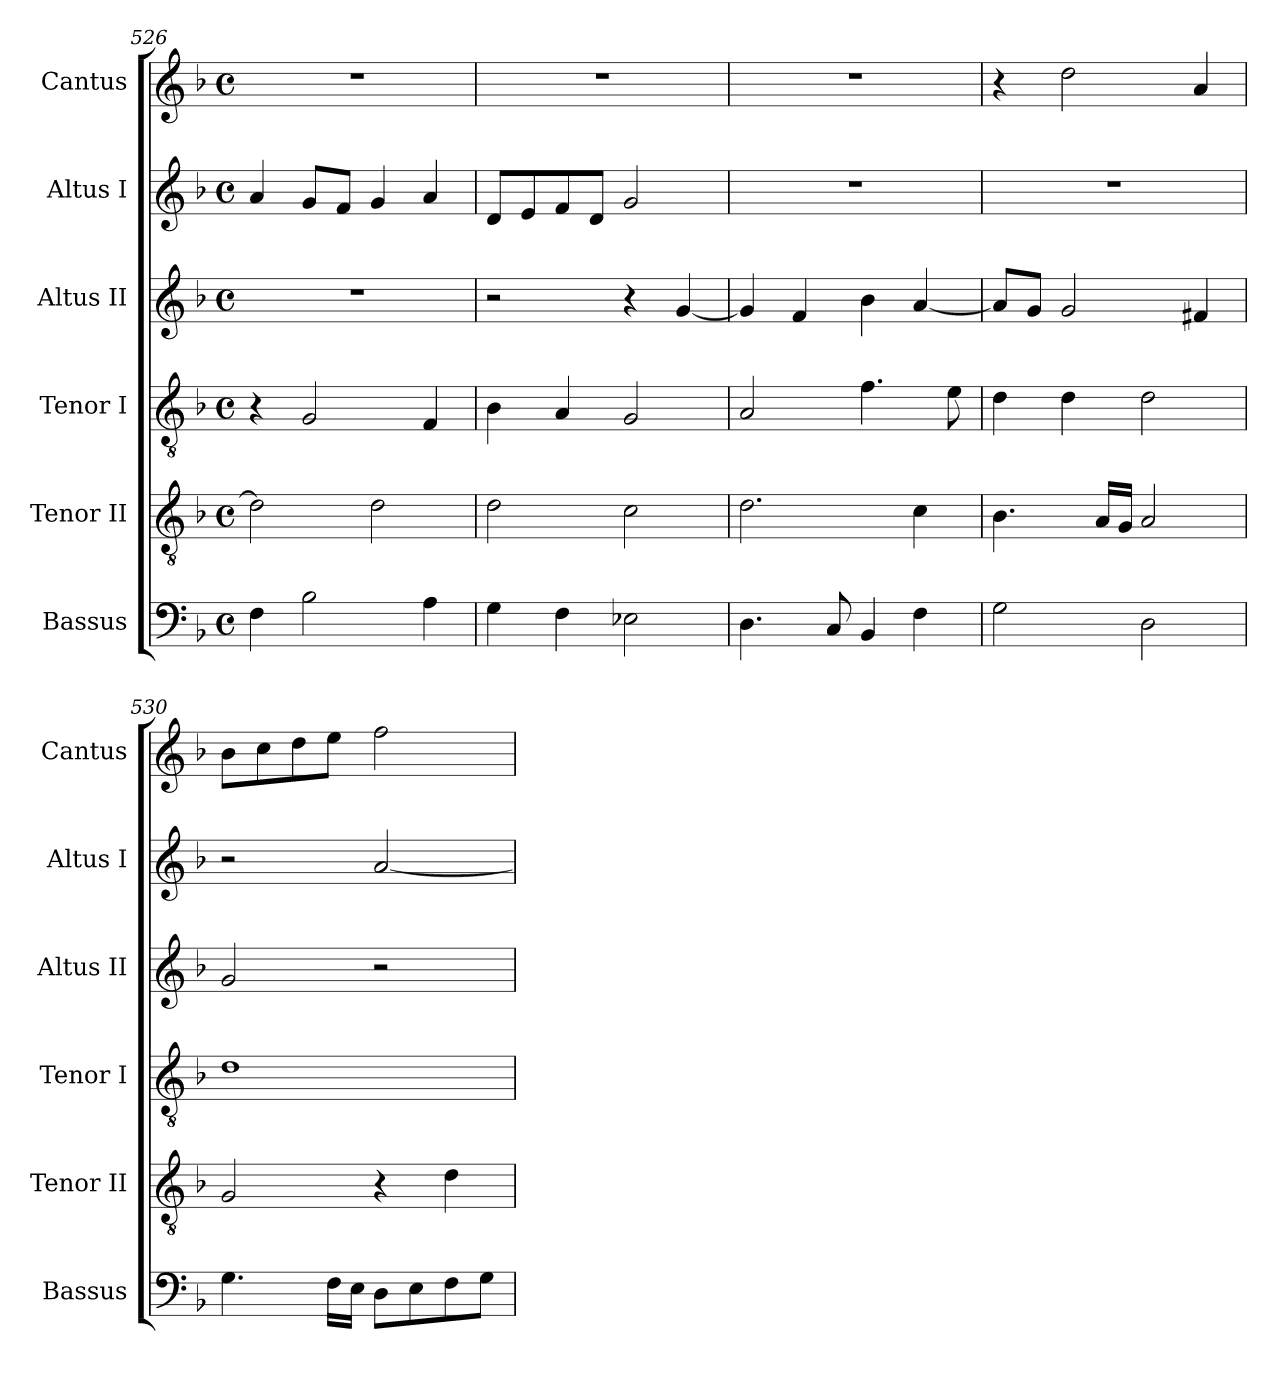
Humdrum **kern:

**kern	**kern	**kern	**kern	**kern	**kern
*part6	*part5	*part4	*part3	*part2	*part1
*staff6	*staff5	*staff4	*staff3	*staff2	*staff1
*I"Bassus	*I"Tenor II	*I"Tenor I	*I"Altus II	*I"Altus I	*I"Cantus
*I'Bassus	*I'Tenor II	*I'Tenor I	*I'Altus II	*I'Altus I	*I'Cantus
!!LO:LB:g=z
*clefF4	*clefGv2	*clefGv2	*clefG2	*clefG2	*clefG2
*k[b-]	*k[b-]	*k[b-]	*k[b-]	*k[b-]	*k[b-]
*F:	*F:	*F:	*F:	*F:	*F:
*M4/4	*M4/4	*M4/4	*M4/4	*M4/4	*M4/4
*met(c)	*met(c)	*met(c)	*met(c)	*met(c)	*met(c)
=526	=526	=526	=526	=526	=526
4F\	2d\]	4r	1r	4a/	1r
2B-\	.	2G/	.	8g/L	.
.	.	.	.	8f/J	.
.	2d\	.	.	4g/	.
4A\	.	4F/	.	4a/	.
=527	=527	=527	=527	=527	=527
4G\	2d\	4B-\	2r	8d/L	1r
.	.	.	.	8e/	.
4F\	.	4A/	.	8f/	.
.	.	.	.	8d/J	.
2E-X\	2c\	2G/	4r	2g/	.
.	.	.	[<4g/	.	.
=528	=528	=528	=528	=528	=528
4.D\	2.d\	2A/	4g/]	1r	1r
.	.	.	4f/	.	.
8C/	.	.	.	.	.
4BB-/	.	4.f\	4b-\	.	.
4F\	4c\	.	[<4a/	.	.
.	.	8e\	.	.	.
=529	=529	=529	=529	=529	=529
2G\	4.B-\	4d\	8a/L]	1r	4r
.	.	.	8g/J	.	.
.	.	4d\	2g/	.	2dd\
.	16A/LL	.	.	.	.
.	16G/JJ	.	.	.	.
2D\	2A/	2d\	.	.	.
.	.	.	4f#X/	.	4a/
=530	=530	=530	=530	=530	=530
4.G\	2G/	1d	2g/	2r	8b-\L
.	.	.	.	.	8cc\
.	.	.	.	.	8dd\
16F\LL	.	.	.	.	8ee\J
16E\JJ	.	.	.	.	.
8D\L	4r	.	2r	[<2a/	2ff\
8E\	.	.	.	.	.
8F\	4d\	.	.	.	.
8G\J	.	.	.	.	.
=	=	=	=	=	=
*-	*-	*-	*-	*-	*-
